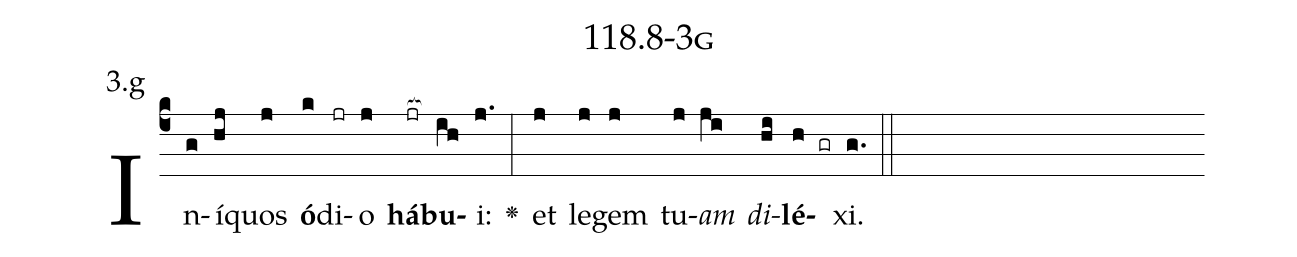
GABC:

name: 118.8-3g;
annotation: 3.g;
%%
(c4)In(g)í(hj)quos(j) <b>ó</b>(k)di(jr)o(j) <b>há</b>(jr[ocb:1{])<b>bu</b>(ih[ocb:0}])i:(j.) <v>\greheightstar</v>(:) et(j) le(j)gem(j) tu(j)<i>am</i>(ji) <i>di</i>(hi)<b>lé</b>(h gr)xi.(g.) (::)


%E(j) u(j) o(ji) u(hi) a(h) e.(g.) (::)
